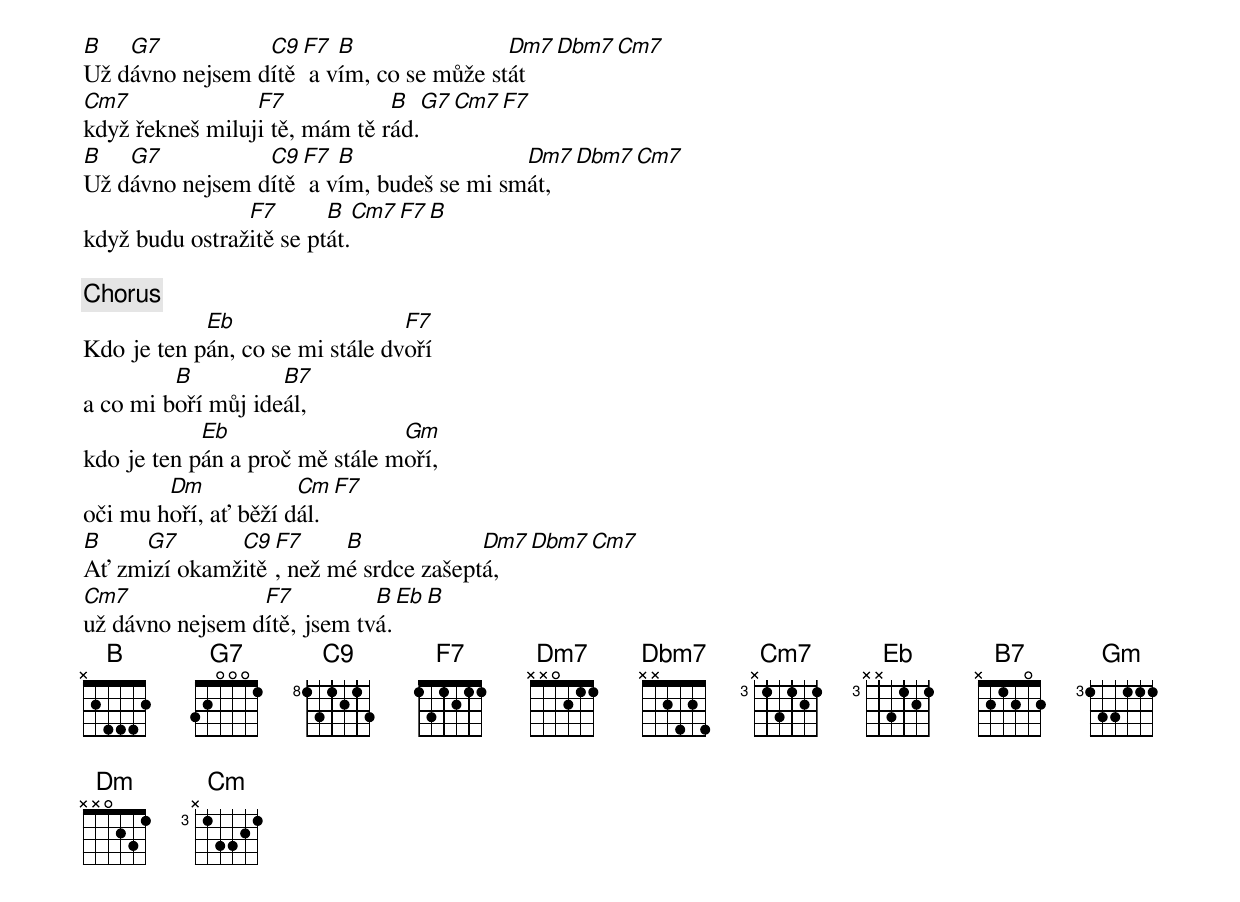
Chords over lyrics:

B   G7           C9 F7  B                Dm7  Dbm7  Cm7
Už dávno nejsem dítě a vím, co se může stát
Cm7              F7            B   G7 Cm7 F7
když řekneš miluji tě, mám tě rád.
B   G7           C9 F7  B                 Dm7 Dbm7 Cm7
Už dávno nejsem dítě a vím, budeš se mi smát,
                F7       B  Cm7  F7  B
když budu ostražitě se ptát.

[Chorus]
            Eb                   F7
Kdo je ten pán, co se mi stále dvoří
         B          B7
a co mi boří můj ideál,
            Eb                  Gm
kdo je ten pán a proč mě stále moří,
        Dm            Cm   F7
oči mu hoří, ať běží dál.
B    G7       C9 F7     B             Dm7  Dbm7 Cm7
Ať zmizí okamžitě, než mé srdce zašeptá,
Cm7              F7          B  Eb  B
už dávno nejsem dítě, jsem tvá.
